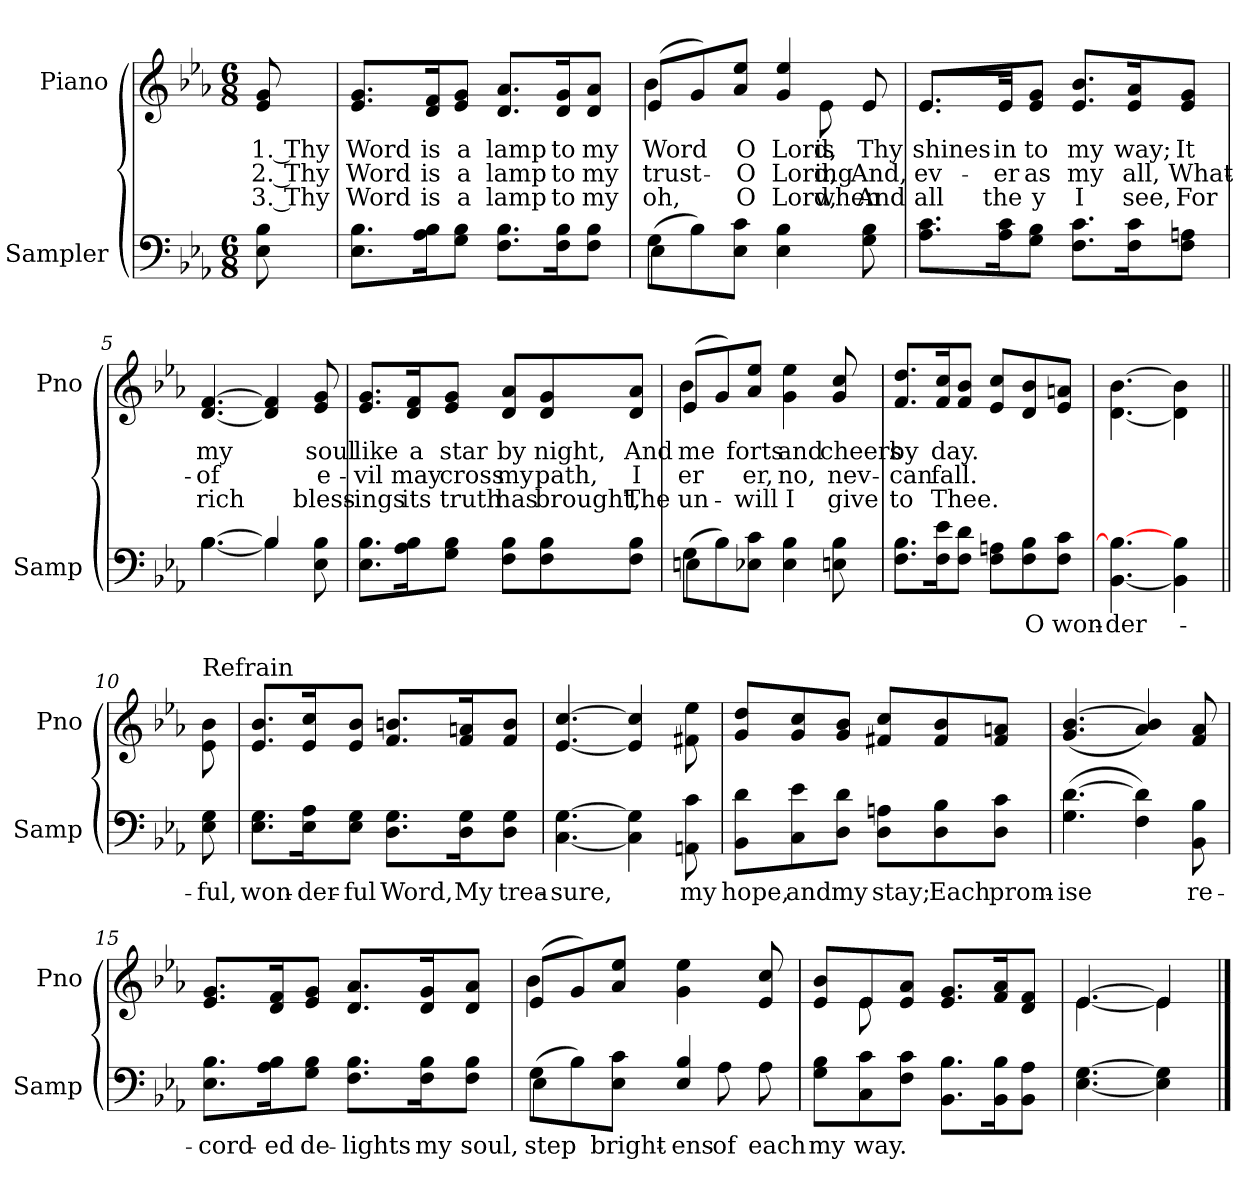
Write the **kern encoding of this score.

**kern	**text	**kern	**text	**text	**text
*part2	*part2	*part1	*part1	*part1	*part1
*staff2	*staff2	*staff1	*staff1	*staff1	*staff1
*I"Sampler	*	*I"Piano	*	*	*
*I'Samp	*	*I'Pno	*	*	*
*clefF4	*	*clefG2	*	*	*
*k[b-e-a-]	*	*k[b-e-a-]	*	*	*
*E-:	*	*E-:	*	*	*
*M6/8	*	*M6/8	*	*	*
=1	=1	=1	=1	=1	=1
8E- 8B-	.	8e- 8g	1. Thy	2. Thy	3. Thy
=2	=2	=2	=2	=2	=2
8.E-\ 8.B-\L	.	8.e-/ 8.g/L	Word	Word	Word
16A-\ 16B-\K	.	16d/ 16f/K	is	is	is
8G\ 8B-\J	.	8e-/ 8g/J	a	a	a
8.F\ 8.B-\L	.	8.d/ 8.a-/L	lamp	lamp	lamp
16F\ 16B-\K	.	16d/ 16g/K	to	to	to
8F\ 8B-\J	.	8d/ 8a-/J	my	my	my
=3	=3	=3	=3	=3	=3
*^	*	*^	*	*	*
(8G\L	4E-	.	(8e-/L	4b-	Word	trust-	oh,
8B-\)	.	.	8g/)	.	.	.	.
8E-\ 8c\J	2ryy	.	8a-/ 8ee-/J	4ryy	O	O	O
4E- 4B-	.	.	4g 4ee-	.	Lord,	Lord,	Lord,
.	.	.	.	8e-	is	-ing	when
8G 8B-	.	.	8e-/	8ryy	Thy	And,	And
*v	*v	*	*	*	*	*	*
=4	=4	=4	=4	=4	=4	=4
8.A-\ 8.c\L	.	8.e-/L	8.e-/L	shines	-ev-	all
16A-\ 16c\K	.	16e-/K	16e-/Jk	in	-er	the
8G\ 8B-\J	.	8e-/ 8g/J	2ryy	to	as	-y
8.F\ 8.c\L	.	8.e-/ 8.b-/L	.	my	my	I
16F\ 16c\K	.	16e-/ 16a-/K	.	way;	all,	see,
8F\ 8An\J	.	8e-/ 8g/J	.	It	What-	For
*	*	*v	*v	*	*	*
=5	=5	=5	=5	=5	=5
*^	*	*	*	*	*
[4.B-\	[4.B-	.	[4.d [4.f	my	of	rich
4B-/]	4B-]	.	4d] 4f]	.	.	.
8E- 8B-	8ryy	.	8e- 8g	soul	e-	bless-
*v	*v	*	*	*	*	*
=6	=6	=6	=6	=6	=6
8.E-\ 8.B-\L	.	8.e-/ 8.g/L	like	-vil	-ings
16A-\ 16B-\K	.	16d/ 16f/K	a	may	its
8G\ 8B-\J	.	8e-/ 8g/J	star	cross	truth
8F\ 8B-\L	.	8d/ 8a-/L	by	my	has
8F\ 8B-\	.	8d/ 8g/	night,	path,	brought,
8F\ 8B-\J	.	8d/ 8a-/J	And	I	The
=7	=7	=7	=7	=7	=7
*^	*	*^	*	*	*
(8G\L	4E	.	(8e-/L	4b-	me	-er	un-
8B-\)	.	.	8g/)	.	.	.	.
8E-\ 8c\J	2ryy	.	8a-/ 8ee-/J	2ryy	-forts	-er,	will
4E- 4B-	.	.	4g 4ee-	.	and	no,	I
8En 8B-	.	.	8g 8cc	.	cheers	nev-	give
*v	*v	*	*	*	*	*	*
*	*	*v	*v	*	*	*
=8	=8	=8	=8	=8	=8
8.F\ 8.B-\L	.	8.f/ 8.dd/L	by	can	-to
16F\ 16e-\K	.	16f/ 16cc/K	day.	fall.	Thee.
8F\ 8d\J	.	8f/ 8b-/J	.	.	.
8F\ 8An\L	.	8e-/ 8cc/L	.	.	.
8F\ 8B-\	O	8d/ 8b-/	.	.	.
8F\ 8c\J	won-	8e-/ 8an/J	.	.	.
=9	=9	=9	=9	=9	=9
[4.BB- 4.B-_	-der-	[4.d\ [4.b-\	.	.	.
4BB-] 4B-	.	4d\] 4b-\]	.	.	.
=10||	=10||	=10||	=10||	=10||	=10||
!	!	!LO:TX:t=Refrain	!	!	!
8E- 8G	-ful,	8e-\ 8b-\	.	.	.
=11	=11	=11	=11	=11	=11
8.E-\ 8.G\L	won-	8.e-/ 8.b-/L	.	.	.
16E-\ 16A-\K	-der-	16e-/ 16cc/K	.	.	.
8E-\ 8G\J	-ful	8e-/ 8b-/J	.	.	.
8.D\ 8.G\L	Word,	8.f/ 8.bn/L	.	.	.
16D\ 16G\K	My	16f/ 16an/K	.	.	.
8D\ 8G\J	trea-	8f/ 8b/J	.	.	.
=12	=12	=12	=12	=12	=12
[4.C [4.G	-sure,	[4.e- [4.cc	.	.	.
4C] 4G]	.	4e-] 4cc]	.	.	.
8AAn 8c	my	8f#X 8ee-	.	.	.
=13	=13	=13	=13	=13	=13
8BB-\ 8d\L	hope,	8g/ 8dd/L	.	.	.
8C\ 8e-\	and	8g/ 8cc/	.	.	.
8D\ 8d\J	my	8g/ 8b-/J	.	.	.
8D\ 8An\L	stay;	8f#X/ 8cc/L	.	.	.
8D\ 8B-\	Each	8f#/ 8b-/	.	.	.
8D\ 8c\J	prom-	8f#/ 8an/J	.	.	.
=14	=14	=14	=14	=14	=14
(4.G [4.d	-ise	(4.g [4.b-	.	.	.
4F 4d])	.	4a- 4b-])	.	.	.
8BB- 8B-	re-	8f 8a-	.	.	.
=15	=15	=15	=15	=15	=15
8.E-\ 8.B-\L	-cord-	8.e-/ 8.g/L	.	.	.
16A-\ 16B-\K	-ed	16d/ 16f/K	.	.	.
8G\ 8B-\J	de-	8e-/ 8g/J	.	.	.
8.F\ 8.B-\L	-lights	8.d/ 8.a-/L	.	.	.
16F\ 16B-\K	my	16d/ 16g/K	.	.	.
8F\ 8B-\J	soul,	8d/ 8a-/J	.	.	.
=16	=16	=16	=16	=16	=16
*^	*	*^	*	*	*
(8G\L	4E-	step	(8e-/L	4b-	.	.	.
8B-\)	.	.	8g/)	.	.	.	.
8E-\ 8c\J	4ryy	bright-	8a-/ 8ee-/J	2ryy	.	.	.
4E- 4B-	.	-ens	4g 4ee-	.	.	.	.
.	8A-	of	.	.	.	.	.
8A-\	8ryy	each	8e- 8cc	.	.	.	.
*v	*v	*	*	*	*	*	*
=17	=17	=17	=17	=17	=17	=17
8G\ 8B-\L	my	8e-/ 8b-/L	8ryy	.	.	.
8C\ 8c\	way.	8e-/	8e-	.	.	.
8F\ 8c\J	.	8e-/ 8a-/J	2ryy	.	.	.
8.BB-\ 8.B-\L	.	8.e-/ 8.g/L	.	.	.	.
16BB-\ 16B-\K	.	16f/ 16a-/K	.	.	.	.
8BB-\ 8A-\J	.	8d/ 8f/J	.	.	.	.
=18	=18	=18	=18	=18	=18	=18
[4.E- [4.G	.	[4.e-/	[4.e-	.	.	.
4E-] 4G]	.	4e-/]	4e-]	.	.	.
*	*	*v	*v	*	*	*
==	==	==	==	==	==
*-	*-	*-	*-	*-	*-
